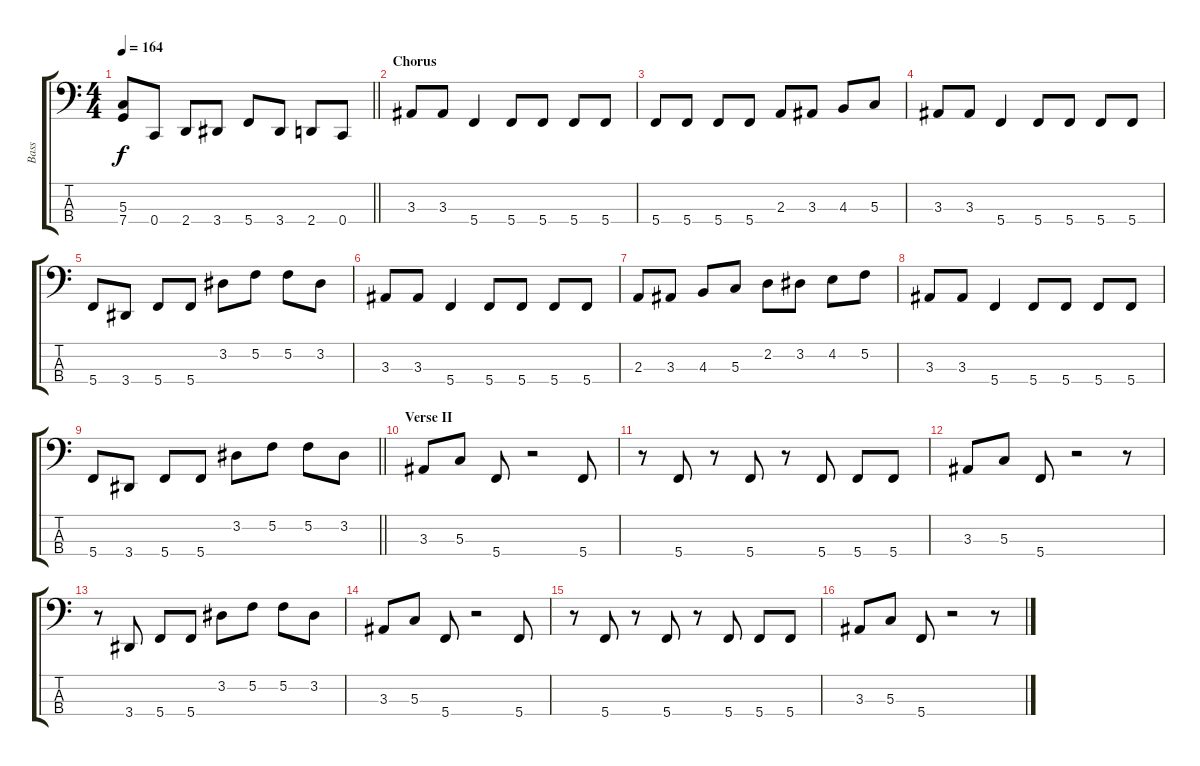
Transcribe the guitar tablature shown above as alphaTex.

\track ("Bass" "Bass") {instrument electricbasspick}
\staff {score tabs}
\tuning (F2 C2 G1 C1) {hide}
\ts (4 4)
\tempo 164
\clef f4
\barLineRight lightlight
\ks c
(5.3 7.4{t}).8{dy f} 0.4.8 2.4.8 3.4.8 5.4.8 3.4.8 2.4.8 0.4.8 |
\section ("" "Chorus")
3.3.8 3.3.8 5.4.4 5.4.8 5.4.8 5.4.8 5.4.8 |
5.4.8 5.4.8 5.4.8 5.4.8 2.3.8 3.3.8 4.3.8 5.3.8 |
3.3.8 3.3.8 5.4.4 5.4.8 5.4.8 5.4.8 5.4.8 |
5.4.8 3.4.8 5.4.8 5.4.8 3.2.8 5.2.8 5.2.8 3.2.8 |
3.3.8 3.3.8 5.4.4 5.4.8 5.4.8 5.4.8 5.4.8 |
2.3.8 3.3.8 4.3.8 5.3.8 2.2.8 3.2.8 4.2.8 5.2.8 |
3.3.8 3.3.8 5.4.4 5.4.8 5.4.8 5.4.8 5.4.8 |
\barLineRight lightlight
5.4.8 3.4.8 5.4.8 5.4.8 3.2.8 5.2.8 5.2.8 3.2.8 |
\section ("" "Verse II")
3.3.8 5.3.8 5.4.8 r.2 5.4.8 |
r.8 5.4.8 r.8 5.4.8 r.8 5.4.8 5.4.8 5.4.8 |
3.3.8 5.3.8 5.4.8 r.2 r.8 |
r.8 3.4.8 5.4.8 5.4.8 3.2.8 5.2.8 5.2.8 3.2.8 |
3.3.8 5.3.8 5.4.8 r.2 5.4.8 |
r.8 5.4.8 r.8 5.4.8 r.8 5.4.8 5.4.8 5.4.8 |
3.3.8 5.3.8 5.4.8 r.2 r.8
